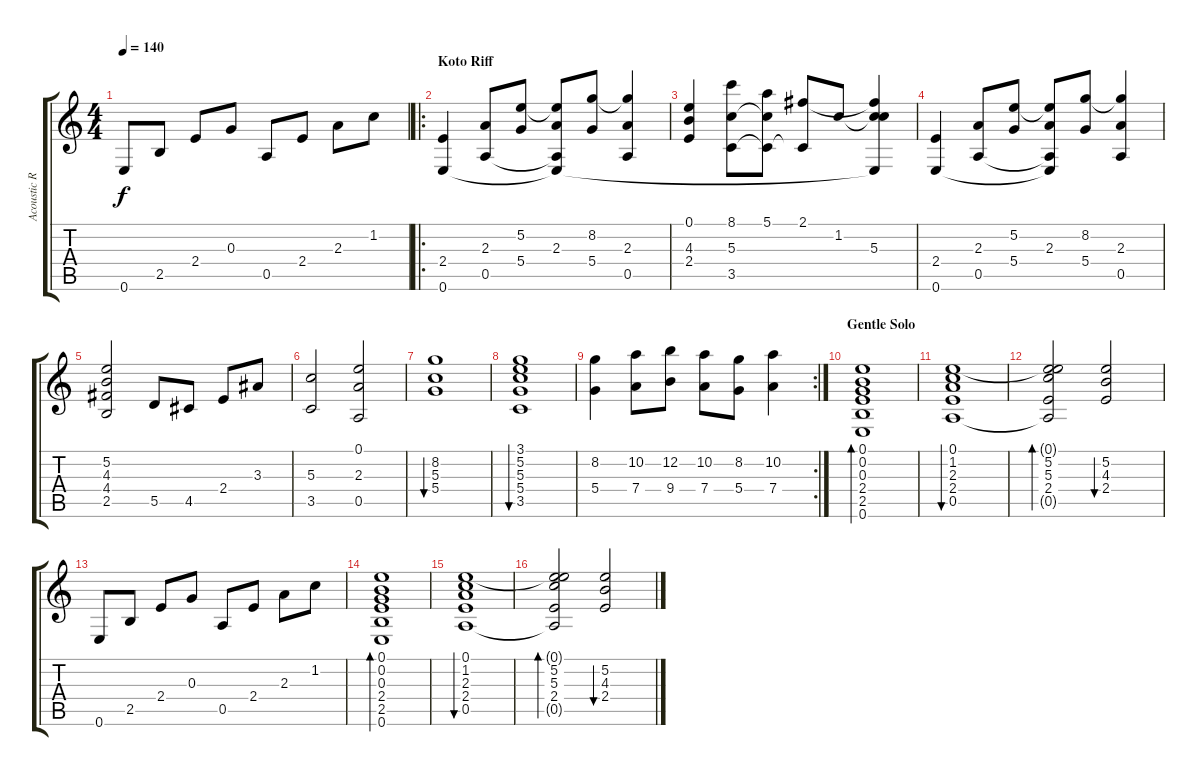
\track ("Acoustic Rhythm" "Acoustic R") {instrument acousticguitarsteel}
\staff {score tabs}
\tuning (E4 B3 G3 D3 A2 E2) {hide}
\ts (4 4)
\tempo 140
\clef g2
\ks c
0.6.8{dy f} 2.5.8 2.4.8 0.3.8 0.5.8 2.4.8 2.3.8 1.2.8 |
\ro
\section ("" "Koto Riff")
(2.4 0.6).4 (2.3 0.5).8 (5.2 5.4).8 (5.2{t} 2.3 0.5{t} 0.6{t}).8 (8.2 5.4).8 (8.2{t} 2.3 0.5).4 |
(0.1 4.3 2.4).4 (8.1 5.3 3.5).8 (5.1 5.3{t} 3.5{t}).8 (2.1 3.5{t}).8 1.2.8 (2.1{t} 1.2{t} 5.3 0.6{t}).4 |
(2.4 0.6).4 (2.3 0.5).8 (5.2 5.4).8 (5.2{t} 2.3 0.5{t} 0.6{t}).8 (8.2 5.4).8 (8.2{t} 2.3 0.5).4 |
(5.2 4.3 4.4 2.5).2 5.5.8 4.5.8 2.4.8 3.3.8 |
(5.3 3.5).2 (0.1 2.3 0.5).2 |
(8.2 5.3 5.4).1{bu 480} |
(3.1 5.2 5.3 5.4 3.5).1{bu 240} |
\rc 2
(8.2 5.4).4 (10.2 7.4).8 (12.2 9.4).8 (10.2 7.4).8 (8.2 5.4).8 (10.2 7.4).4 |
\section ("" "Gentle Solo")
(0.1 0.2 0.3 2.4 2.5 0.6).1{bd 240 volume 12} |
(0.1 1.2 2.3 2.4 0.5).1{bu 240} |
(0.1{t} 5.2 5.3 2.4 0.5{t}).2{bd 120} (5.2 4.3 2.4).2{bu 120} |
0.6.8 2.5.8 2.4.8 0.3.8 0.5.8 2.4.8 2.3.8 1.2.8 |
(0.1 0.2 0.3 2.4 2.5 0.6).1{bd 240} |
(0.1 1.2 2.3 2.4 0.5).1{bu 240} |
(0.1{t} 5.2 5.3 2.4 0.5{t}).2{bd 120} (5.2 4.3 2.4).2{bu 120}
